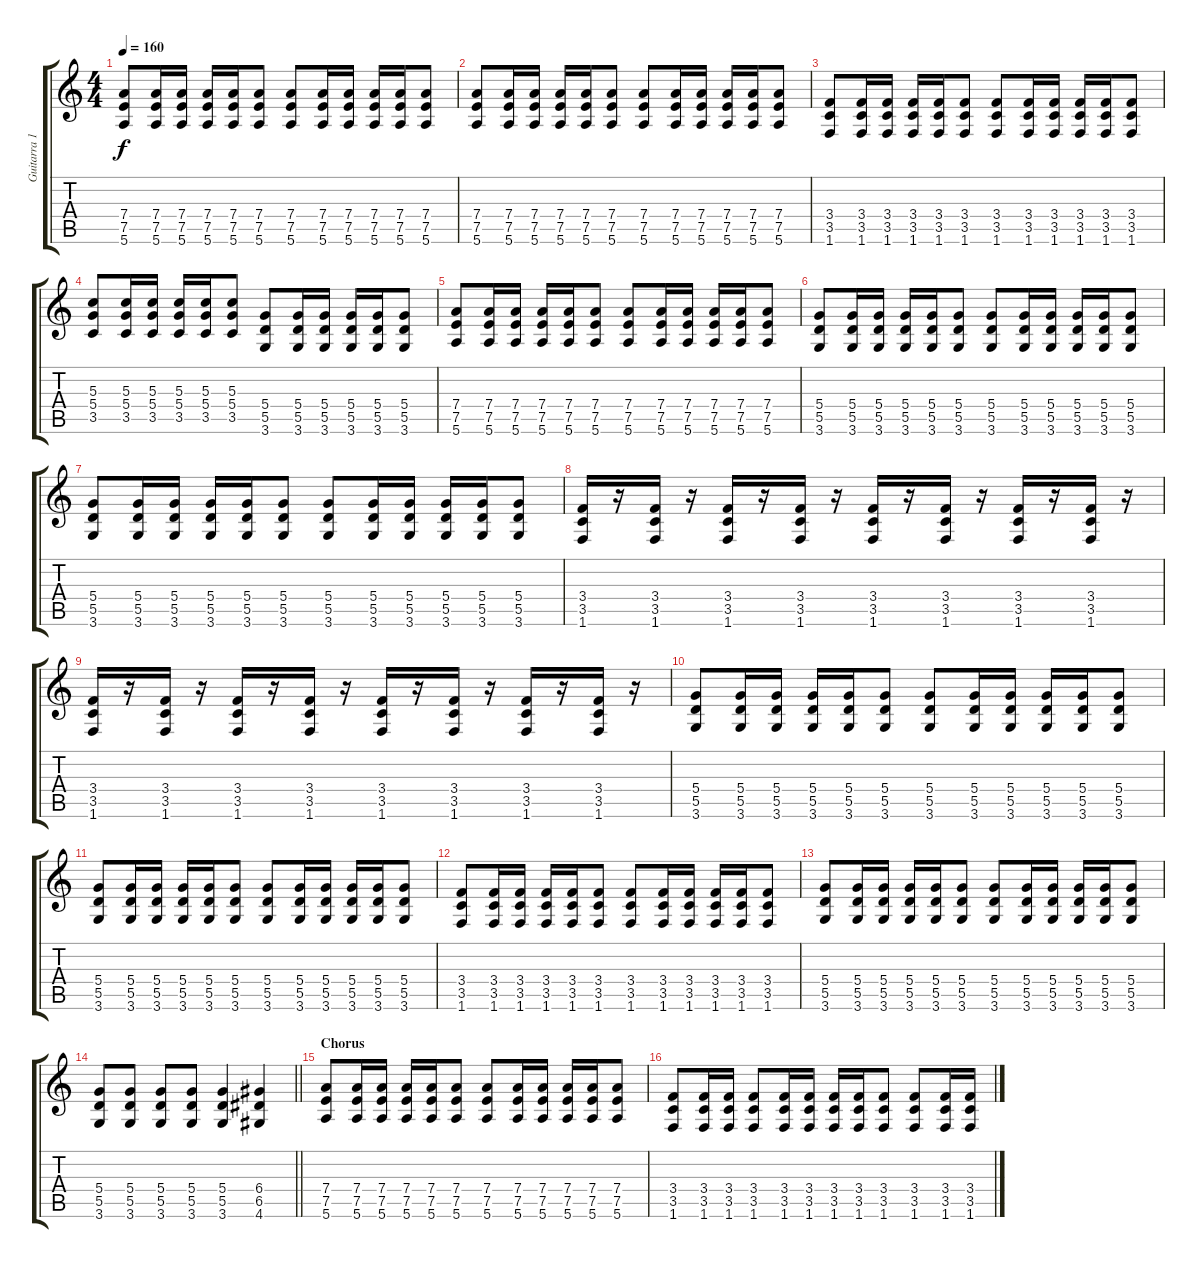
\track ("Guitarra 1 - Mathias" "Guitarra 1") {instrument distortionguitar}
\staff {score tabs}
\tuning (E4 B3 G3 D3 A2 E2) {hide}
\ts (4 4)
\tempo 160
\clef g2
\ks c
(7.4 7.5 5.6).8{dy f} (7.4 7.5 5.6).16 (7.4 7.5 5.6).16 (7.4 7.5 5.6).16 (7.4 7.5 5.6).16 (7.4 7.5 5.6).8 (7.4 7.5 5.6).8 (7.4 7.5 5.6).16 (7.4 7.5 5.6).16 (7.4 7.5 5.6).16 (7.4 7.5 5.6).16 (7.4 7.5 5.6).8 |
(7.4 7.5 5.6).8 (7.4 7.5 5.6).16 (7.4 7.5 5.6).16 (7.4 7.5 5.6).16 (7.4 7.5 5.6).16 (7.4 7.5 5.6).8 (7.4 7.5 5.6).8 (7.4 7.5 5.6).16 (7.4 7.5 5.6).16 (7.4 7.5 5.6).16 (7.4 7.5 5.6).16 (7.4 7.5 5.6).8 |
(3.4 3.5 1.6).8 (3.4 3.5 1.6).16 (3.4 3.5 1.6).16 (3.4 3.5 1.6).16 (3.4 3.5 1.6).16 (3.4 3.5 1.6).8 (3.4 3.5 1.6).8 (3.4 3.5 1.6).16 (3.4 3.5 1.6).16 (3.4 3.5 1.6).16 (3.4 3.5 1.6).16 (3.4 3.5 1.6).8 |
(5.3 5.4 3.5).8 (5.3 5.4 3.5).16 (5.3 5.4 3.5).16 (5.3 5.4 3.5).16 (5.3 5.4 3.5).16 (5.3 5.4 3.5).8 (5.4 5.5 3.6).8 (5.4 5.5 3.6).16 (5.4 5.5 3.6).16 (5.4 5.5 3.6).16 (5.4 5.5 3.6).16 (5.4 5.5 3.6).8 |
(7.4 7.5 5.6).8 (7.4 7.5 5.6).16 (7.4 7.5 5.6).16 (7.4 7.5 5.6).16 (7.4 7.5 5.6).16 (7.4 7.5 5.6).8 (7.4 7.5 5.6).8 (7.4 7.5 5.6).16 (7.4 7.5 5.6).16 (7.4 7.5 5.6).16 (7.4 7.5 5.6).16 (7.4 7.5 5.6).8 |
(5.4 5.5 3.6).8 (5.4 5.5 3.6).16 (5.4 5.5 3.6).16 (5.4 5.5 3.6).16 (5.4 5.5 3.6).16 (5.4 5.5 3.6).8 (5.4 5.5 3.6).8 (5.4 5.5 3.6).16 (5.4 5.5 3.6).16 (5.4 5.5 3.6).16 (5.4 5.5 3.6).16 (5.4 5.5 3.6).8 |
(5.4 5.5 3.6).8 (5.4 5.5 3.6).16 (5.4 5.5 3.6).16 (5.4 5.5 3.6).16 (5.4 5.5 3.6).16 (5.4 5.5 3.6).8 (5.4 5.5 3.6).8 (5.4 5.5 3.6).16 (5.4 5.5 3.6).16 (5.4 5.5 3.6).16 (5.4 5.5 3.6).16 (5.4 5.5 3.6).8 |
(3.4 3.5 1.6).16 r.16 (3.4 3.5 1.6).16 r.16 (3.4 3.5 1.6).16 r.16 (3.4 3.5 1.6).16 r.16 (3.4 3.5 1.6).16 r.16 (3.4 3.5 1.6).16 r.16 (3.4 3.5 1.6).16 r.16 (3.4 3.5 1.6).16 r.16 |
(3.4 3.5 1.6).16 r.16 (3.4 3.5 1.6).16 r.16 (3.4 3.5 1.6).16 r.16 (3.4 3.5 1.6).16 r.16 (3.4 3.5 1.6).16 r.16 (3.4 3.5 1.6).16 r.16 (3.4 3.5 1.6).16 r.16 (3.4 3.5 1.6).16 r.16 |
(5.4 5.5 3.6).8 (5.4 5.5 3.6).16 (5.4 5.5 3.6).16 (5.4 5.5 3.6).16 (5.4 5.5 3.6).16 (5.4 5.5 3.6).8 (5.4 5.5 3.6).8 (5.4 5.5 3.6).16 (5.4 5.5 3.6).16 (5.4 5.5 3.6).16 (5.4 5.5 3.6).16 (5.4 5.5 3.6).8 |
(5.4 5.5 3.6).8 (5.4 5.5 3.6).16 (5.4 5.5 3.6).16 (5.4 5.5 3.6).16 (5.4 5.5 3.6).16 (5.4 5.5 3.6).8 (5.4 5.5 3.6).8 (5.4 5.5 3.6).16 (5.4 5.5 3.6).16 (5.4 5.5 3.6).16 (5.4 5.5 3.6).16 (5.4 5.5 3.6).8 |
(3.4 3.5 1.6).8 (3.4 3.5 1.6).16 (3.4 3.5 1.6).16 (3.4 3.5 1.6).16 (3.4 3.5 1.6).16 (3.4 3.5 1.6).8 (3.4 3.5 1.6).8 (3.4 3.5 1.6).16 (3.4 3.5 1.6).16 (3.4 3.5 1.6).16 (3.4 3.5 1.6).16 (3.4 3.5 1.6).8 |
(5.4 5.5 3.6).8 (5.4 5.5 3.6).16 (5.4 5.5 3.6).16 (5.4 5.5 3.6).16 (5.4 5.5 3.6).16 (5.4 5.5 3.6).8 (5.4 5.5 3.6).8 (5.4 5.5 3.6).16 (5.4 5.5 3.6).16 (5.4 5.5 3.6).16 (5.4 5.5 3.6).16 (5.4 5.5 3.6).8 |
\barLineRight lightlight
(5.4 5.5 3.6).8 (5.4 5.5 3.6).8 (5.4 5.5 3.6).8 (5.4 5.5 3.6).8 (5.4 5.5 3.6).4 (6.4 6.5 4.6).4 |
\section ("" "Chorus")
(7.4 7.5 5.6).8 (7.4 7.5 5.6).16 (7.4 7.5 5.6).16 (7.4 7.5 5.6).16 (7.4 7.5 5.6).16 (7.4 7.5 5.6).8 (7.4 7.5 5.6).8 (7.4 7.5 5.6).16 (7.4 7.5 5.6).16 (7.4 7.5 5.6).16 (7.4 7.5 5.6).16 (7.4 7.5 5.6).8 |
(3.4 3.5 1.6).8 (3.4 3.5 1.6).16 (3.4 3.5 1.6).16 (3.4 3.5 1.6).8 (3.4 3.5 1.6).16 (3.4 3.5 1.6).16 (3.4 3.5 1.6).16 (3.4 3.5 1.6).16 (3.4 3.5 1.6).8 (3.4 3.5 1.6).8 (3.4 3.5 1.6).16 (3.4 3.5 1.6).16
